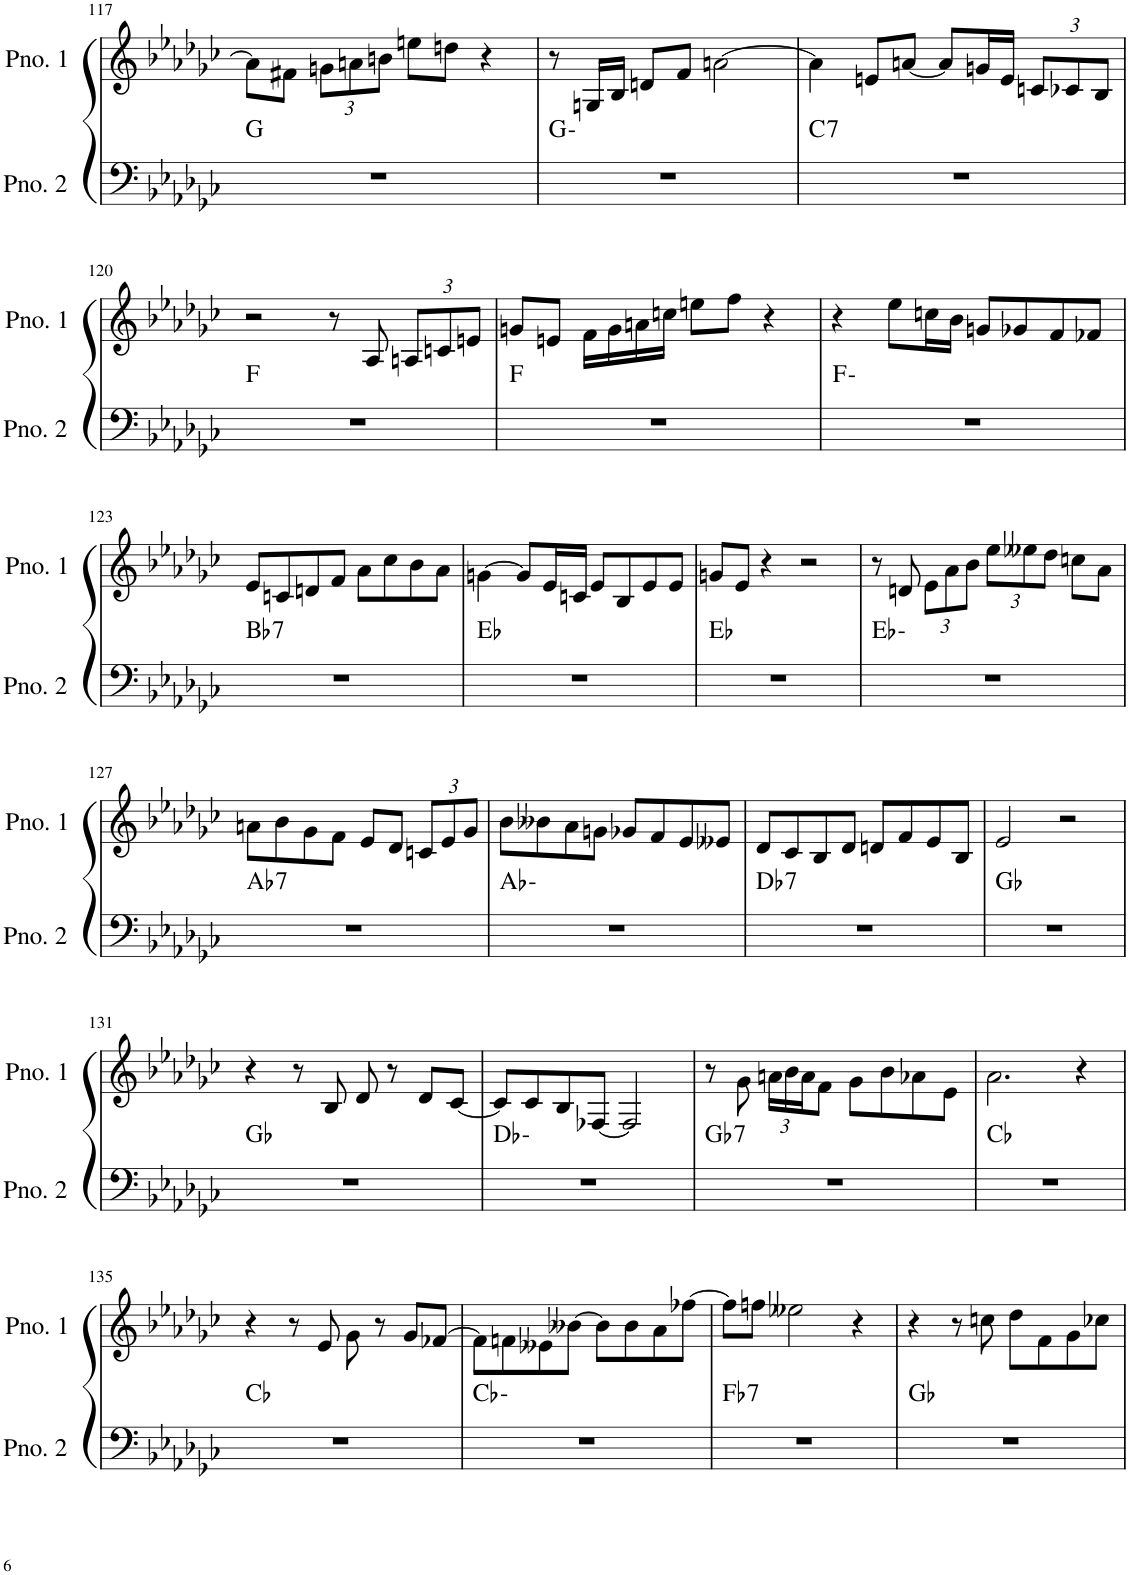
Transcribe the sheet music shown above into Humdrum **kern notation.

**kern	**harte	**kern
*part2	*part2	*part1
*staff2	*	*staff1
*I"ピアノ 2	*	*I"ピアノ 1
!!LO:PB:g=z
*clefF4	*	*clefG2
*k[b-e-a-d-g-c-]	*	*k[b-e-a-d-g-c-]
*M4/4	*	*M4/4
=117	=117	=117
1r	G:maj	8a\L]
.	.	8f#X\J
*	*	*Xbrackettup
.	.	12gn\L
.	.	12an\
.	.	12bn\J
.	.	8een\L
.	.	8ddn\J
.	.	4r
=118	=118	=118
1r	G:min	8r
.	.	16Gn/LL
.	.	16B-/JJ
.	.	8dn/L
.	.	8f/J
.	.	[2an\
=119	=119	=119
!	!LO:H:kt=7	!
1r	C:7	4a\]
.	.	8en/L
.	.	[8an/J
.	.	8a/L]
.	.	16gn/L
.	.	16e/JJ
.	.	12cn/L
.	.	12c-X/
.	.	12B-/J
!!LO:LB:g=z
=120	=120	=120
1r	F:maj	2r
.	.	8r
.	.	8A-/
.	.	12An/L
.	.	12cn/
.	.	12en/J
=121	=121	=121
1r	F:maj	8gn/L
.	.	8en/J
.	.	16f\LL
.	.	16g\
.	.	16an\
.	.	16ccn\JJ
.	.	8een\L
.	.	8ff\J
.	.	4r
=122	=122	=122
1r	F:min	4r
.	.	8ee-\L
.	.	16ccn\L
.	.	16b-\JJ
.	.	8gn/L
.	.	8g-X/
.	.	8f/
.	.	8f-X/J
!!LO:LB:g=z
=123	=123	=123
!	!LO:H:kt=7	!
1r	Bb:7	8e-/L
.	.	8cn/
.	.	8dn/
.	.	8f/J
.	.	8a-\L
.	.	8cc-\
.	.	8b-\
.	.	8a-\J
=124	=124	=124
1r	Eb:maj	[4gn\
.	.	8g/L]
.	.	16e-/L
.	.	16cn/JJ
.	.	8e-/L
.	.	8B-/
.	.	8e-/
.	.	8e-/J
=125	=125	=125
1r	Eb:maj	8gn/L
.	.	8e-/J
.	.	4r
.	.	2r
=126	=126	=126
1r	Eb:min	8r
.	.	8dn/
.	.	12e-\L
.	.	12a-\
.	.	12b-\J
.	.	12ee-\L
.	.	12ee--X\
.	.	12dd-\J
.	.	8ccn\L
.	.	8a-\J
!!LO:LB:g=z
=127	=127	=127
!	!LO:H:kt=7	!
1r	Ab:7	8an\L
.	.	8b-\
.	.	8g-\
.	.	8f\J
.	.	8e-/L
.	.	8d-/J
.	.	12cn/L
.	.	12e-/
.	.	12g-/J
=128	=128	=128
1r	Ab:min	8b-\L
.	.	8b--X\
.	.	8a-\
.	.	8gn\J
.	.	8g-X/L
.	.	8f/
.	.	8e-/
.	.	8e--X/J
=129	=129	=129
!	!LO:H:kt=7	!
1r	Db:7	8d-/L
.	.	8c-/
.	.	8B-/
.	.	8d-/J
.	.	8dn/L
.	.	8f/
.	.	8e-/
.	.	8B-/J
=130	=130	=130
1r	Gb:maj	2e-/
.	.	2r
!!LO:LB:g=z
=131	=131	=131
1r	Gb:maj	4r
.	.	8r
.	.	8B-/
.	.	8d-/
.	.	8r
.	.	8d-/L
.	.	[8c-/J
=132	=132	=132
1r	Db:min	8c-/L]
.	.	8c-/
.	.	8B-/
.	.	[8F-X/J
.	.	2F-/]
=133	=133	=133
!	!LO:H:kt=7	!
1r	Gb:7	8r
.	.	8g-\
.	.	24an\LL
.	.	24b-\
.	.	24a\J
.	.	8f\J
.	.	8g-\L
.	.	8b-\
.	.	8a-X\
.	.	8e-\J
=134	=134	=134
1r	Cb:maj	2.a-\
.	.	4r
!!LO:LB:g=z
=135	=135	=135
1r	Cb:maj	4r
.	.	8r
.	.	8e-/
.	.	8g-\
.	.	8r
.	.	8g-/L
.	.	[8f-X/J
=136	=136	=136
1r	Cb:min	8f-\L]
.	.	8fn\
.	.	8e--X\
.	.	[8b--X\J
.	.	8b--\L]
.	.	8b--\
.	.	8a-\
.	.	[8ff-X\J
=137	=137	=137
!	!LO:H:kt=7	!
1r	Fb:7	8ff-\L]
.	.	8ffn\J
.	.	2ee--X\
.	.	4r
=138	=138	=138
1r	Gb:maj	4r
.	.	8r
.	.	8ccn\
.	.	8dd-\L
.	.	8f\
.	.	8g-\
.	.	8cc-X\J
=	=	=
*-	*-	*-
